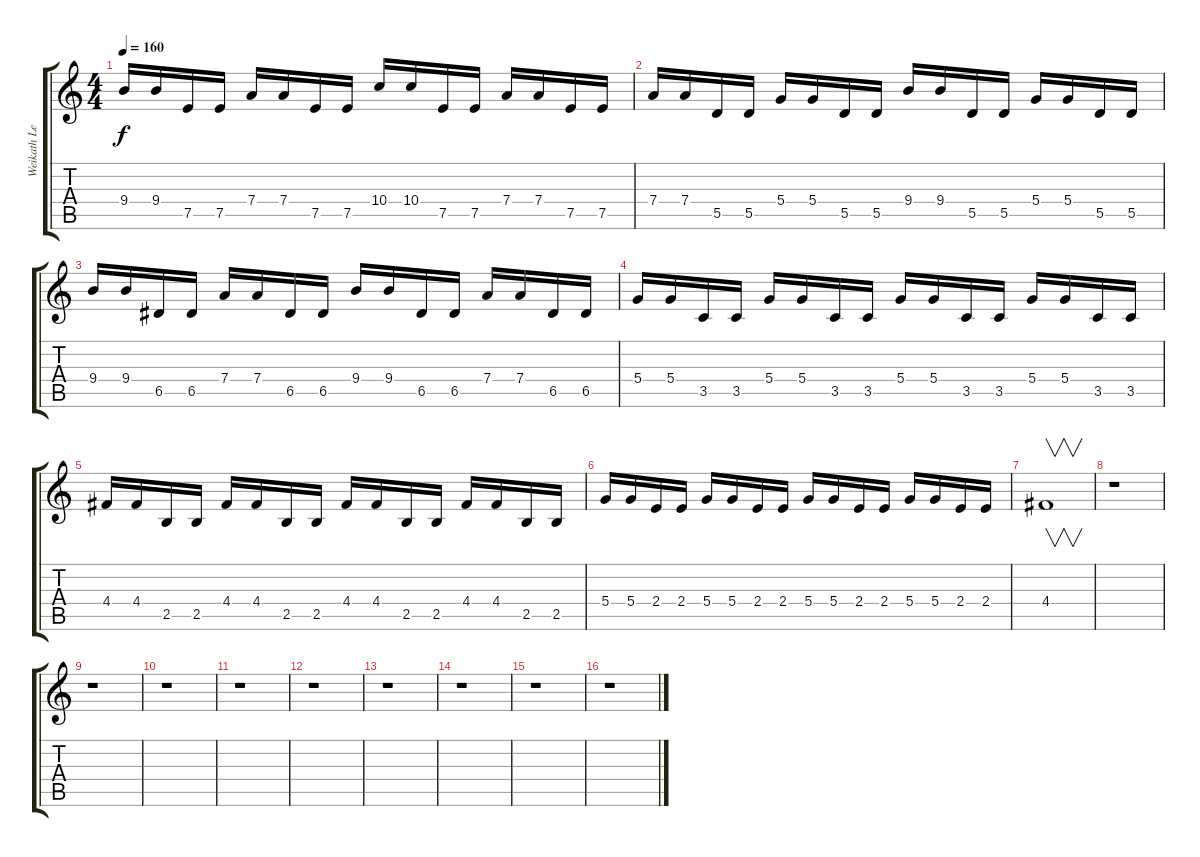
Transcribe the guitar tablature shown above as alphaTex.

\track ("Weikath Lead" "Weikath Le") {instrument overdrivenguitar}
\staff {score tabs}
\tuning (E4 B3 G3 D3 A2 E2) {hide}
\ts (4 4)
\tempo 160
\clef g2
\ks c
9.4.16{dy f} 9.4.16 7.5.16 7.5.16 7.4.16 7.4.16 7.5.16 7.5.16 10.4.16 10.4.16 7.5.16 7.5.16 7.4.16 7.4.16 7.5.16 7.5.16 |
7.4.16 7.4.16 5.5.16 5.5.16 5.4.16 5.4.16 5.5.16 5.5.16 9.4.16 9.4.16 5.5.16 5.5.16 5.4.16 5.4.16 5.5.16 5.5.16 |
9.4.16 9.4.16 6.5.16 6.5.16 7.4.16 7.4.16 6.5.16 6.5.16 9.4.16 9.4.16 6.5.16 6.5.16 7.4.16 7.4.16 6.5.16 6.5.16 |
5.4.16 5.4.16 3.5.16 3.5.16 5.4.16 5.4.16 3.5.16 3.5.16 5.4.16 5.4.16 3.5.16 3.5.16 5.4.16 5.4.16 3.5.16 3.5.16 |
4.4.16 4.4.16 2.5.16 2.5.16 4.4.16 4.4.16 2.5.16 2.5.16 4.4.16 4.4.16 2.5.16 2.5.16 4.4.16 4.4.16 2.5.16 2.5.16 |
5.4.16 5.4.16 2.4.16 2.4.16 5.4.16 5.4.16 2.4.16 2.4.16 5.4.16 5.4.16 2.4.16 2.4.16 5.4.16 5.4.16 2.4.16 2.4.16 |
4.4.1{v} |
r.1 |
r.1 |
r.1 |
r.1 |
r.1 |
r.1 |
r.1 |
r.1 |
r.1
